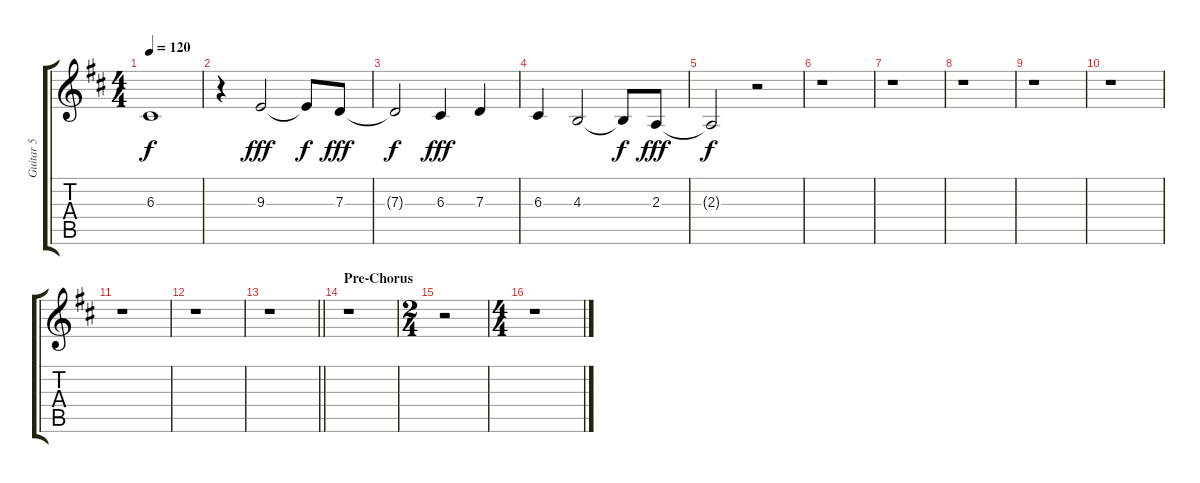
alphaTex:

\track ("Guitar 5" "Guitar 5") {instrument sitar}
\staff {score tabs}
\tuning (E4 B3 G3 D3 A2 E2) {hide}
\ts (4 4)
\tempo 120
\clef g2
\ks d
6.3{t}.1{dy f} |
r.4 9.3.2{dy fff} 9.3{t}.8{dy f} 7.3.8{dy fff} |
7.3{t}.2{dy f} 6.3.4{dy fff} 7.3.4 |
6.3.4 4.3.2 4.3{t}.8{dy f} 2.3.8{dy fff} |
2.3{t}.2{dy f} r.2 |
r.1 |
r.1 |
r.1 |
r.1 |
r.1 |
r.1 |
r.1 |
\barLineRight lightlight
r.1 |
\section ("" "Pre-Chorus")
r.1 |
\ts (2 4)
r.2 |
\ts (4 4)
r.1
